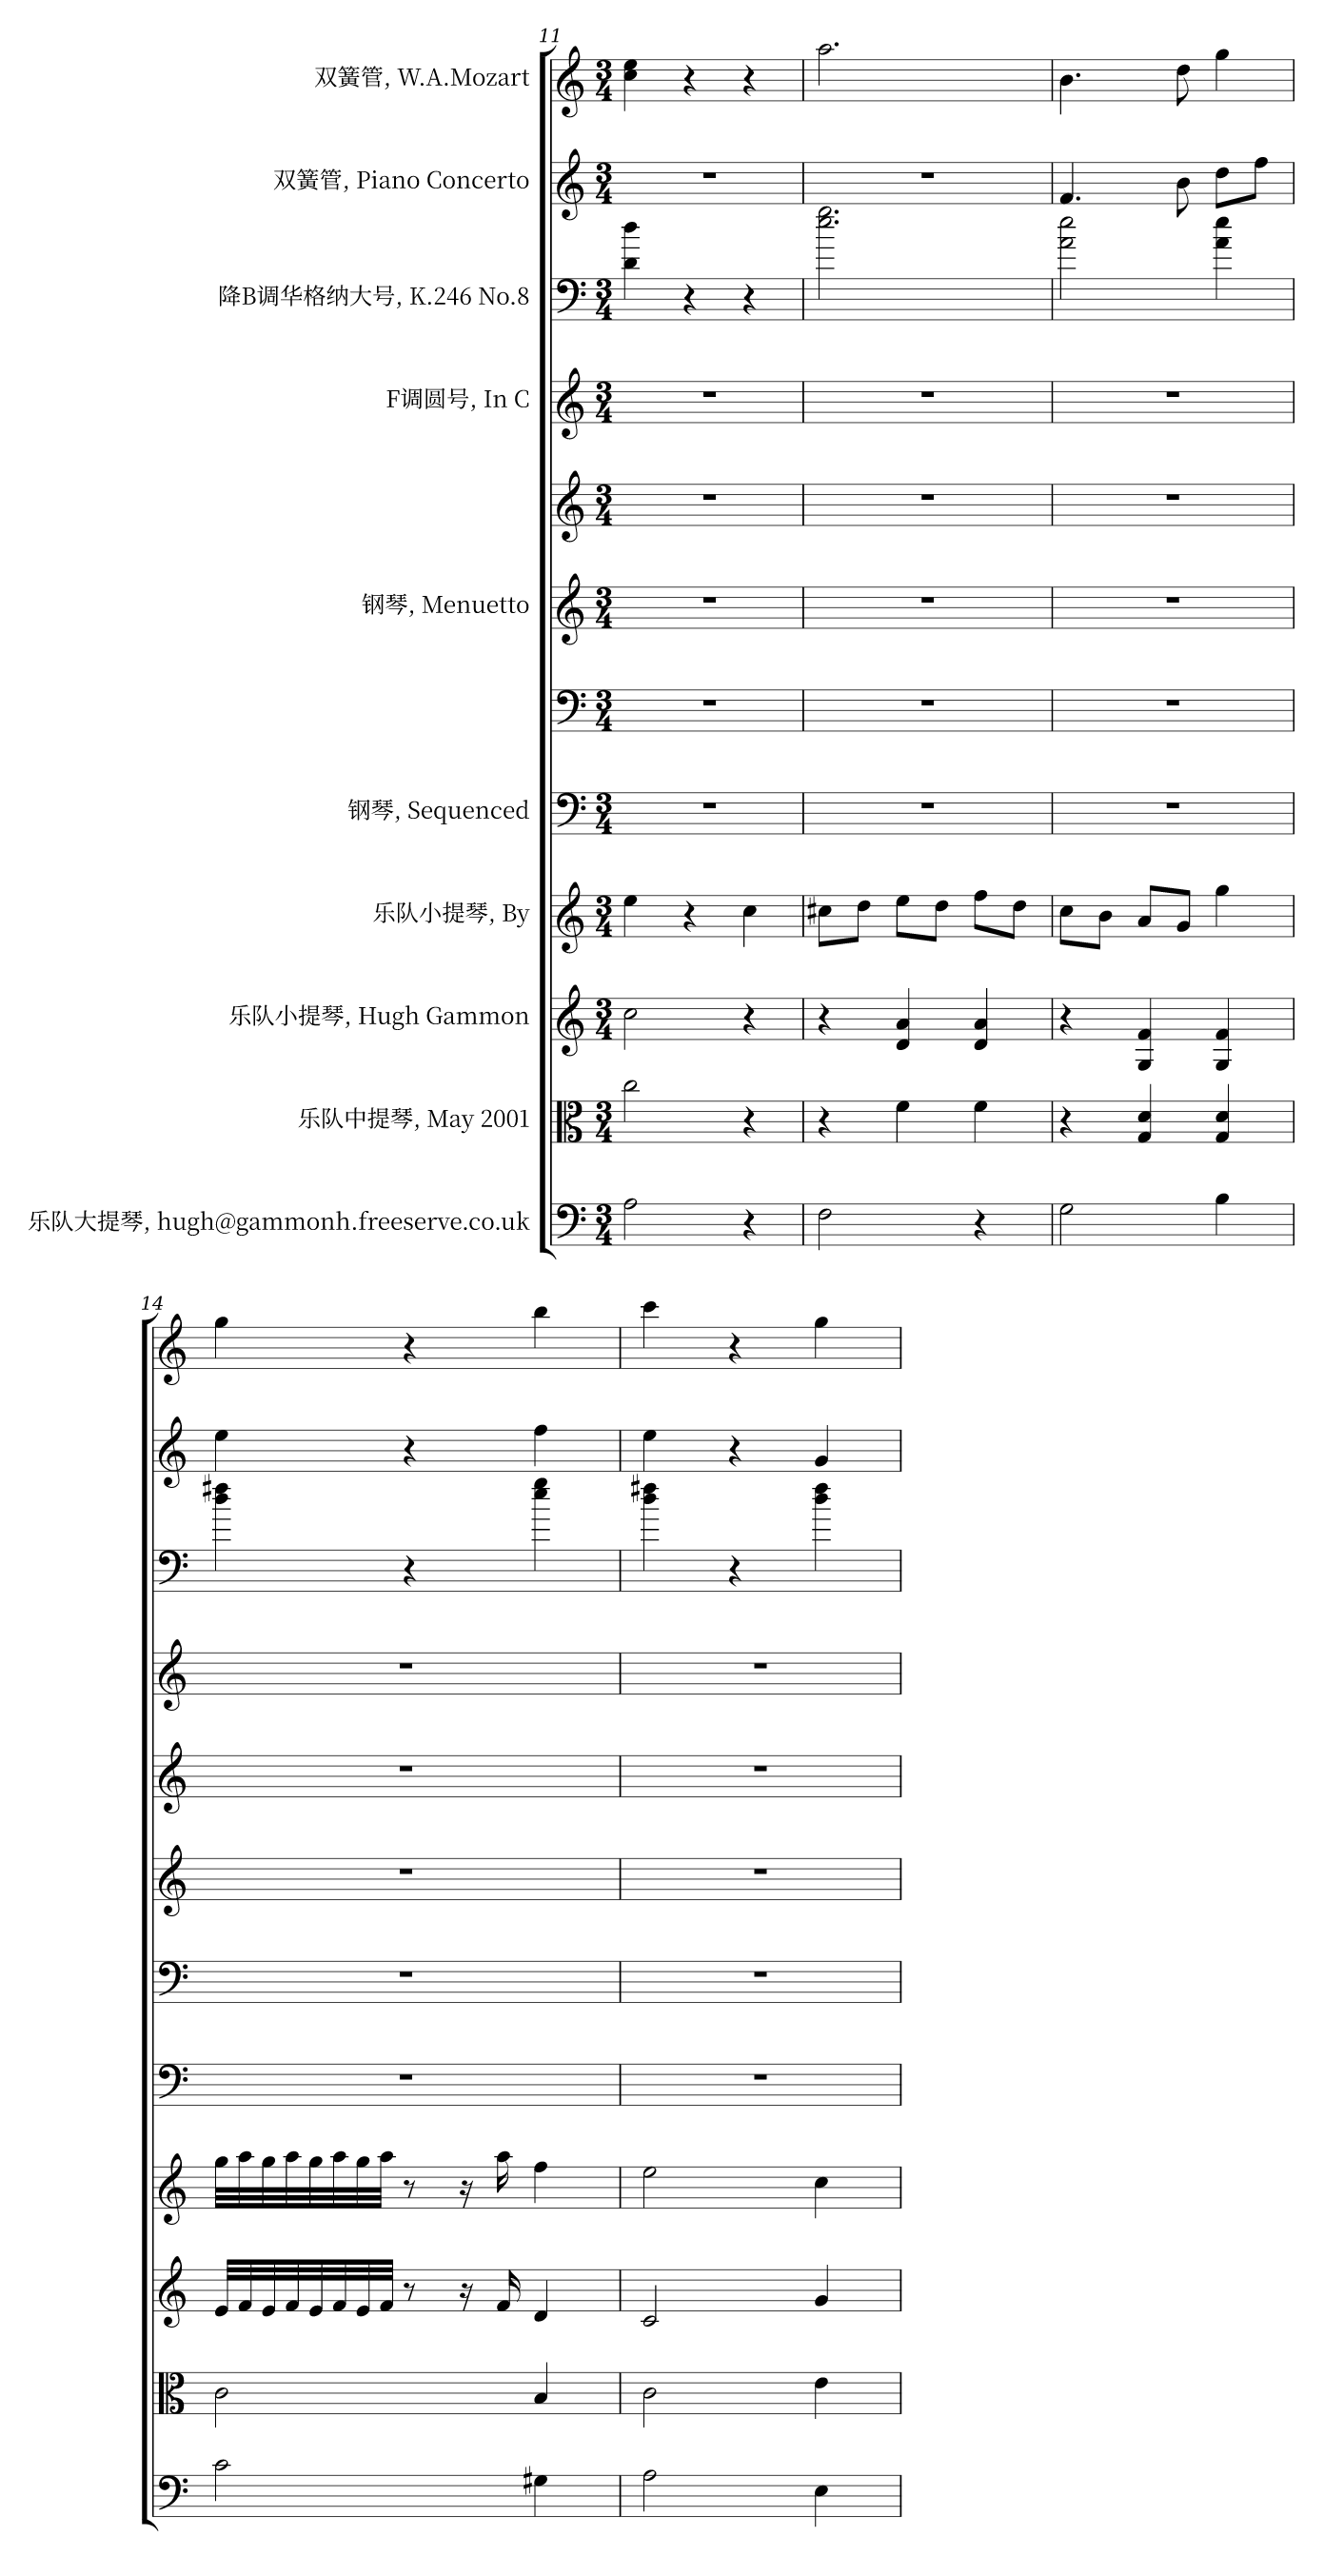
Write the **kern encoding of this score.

**kern	**kern	**kern	**kern	**kern	**kern	**kern	**kern	**kern	**kern	**kern	**kern
*part10	*part9	*part8	*part7	*part6	*part6	*part5	*part5	*part4	*part3	*part2	*part1
*staff12	*staff11	*staff10	*staff9	*staff8	*staff7	*staff6	*staff5	*staff4	*staff3	*staff2	*staff1
*I"乐队大提琴, hugh@gammonh.freeserve.co.uk	*I"乐队中提琴, May 2001	*I"乐队小提琴, Hugh Gammon	*I"乐队小提琴,         By	*I"钢琴, Sequenced	*	*I"钢琴, Menuetto	*	*I"F调圆号, In C	*I"降B调华格纳大号, K.246 No.8	*I"双簧管, Piano Concerto	*I"双簧管, W.A.Mozart
*clefF4	*clefC3	*clefG2	*clefG2	*clefF4	*clefF4	*clefG2	*clefG2	*clefG2	*clefF4	*clefG2	*clefG2
*	*	*	*	*	*	*	*	*ITrd4c7	*ITrd1c2	*	*
*k[]	*k[]	*k[]	*k[]	*k[]	*k[]	*k[]	*k[]	*k[b-]	*k[b-e-]	*k[]	*k[]
*M3/4	*M3/4	*M3/4	*M3/4	*M3/4	*M3/4	*M3/4	*M3/4	*M3/4	*M3/4	*M3/4	*M3/4
=11	=11	=11	=11	=11	=11	=11	=11	=11	=11	=11	=11
2A\	2cc\	2cc\	4ee\	2.r	2.r	2.r	2.r	2.r	4c\ 4cc\	2.r	4cc\ 4ee\
.	.	.	4r	.	.	.	.	.	4r	.	4r
4r	4r	4r	4cc\	.	.	.	.	.	4r	.	4r
=12	=12	=12	=12	=12	=12	=12	=12	=12	=12	=12	=12
2F\	4r	4r	8cc#X\L	2.r	2.r	2.r	2.r	2.r	2.dd\ 2.ff\	2.r	2.aa\
.	.	.	8dd\J	.	.	.	.	.	.	.	.
.	4f\	4d/ 4a/	8ee\L	.	.	.	.	.	.	.	.
.	.	.	8dd\J	.	.	.	.	.	.	.	.
4r	4f\	4d/ 4a/	8ff\L	.	.	.	.	.	.	.	.
.	.	.	8dd\J	.	.	.	.	.	.	.	.
=13	=13	=13	=13	=13	=13	=13	=13	=13	=13	=13	=13
2G\	4r	4r	8cc\L	2.r	2.r	2.r	2.r	2.r	2g\ 2dd\	4.f/	4.b\
.	.	.	8b\J	.	.	.	.	.	.	.	.
.	4G/ 4d/	4G/ 4f/	8a/L	.	.	.	.	.	.	.	.
.	.	.	8g/J	.	.	.	.	.	.	8b\	8dd\
4B\	4G/ 4d/	4G/ 4f/	4gg\	.	.	.	.	.	4g\ 4dd\	8dd\L	4gg\
.	.	.	.	.	.	.	.	.	.	8ff\J	.
!!LO:PB:g=z
=14	=14	=14	=14	=14	=14	=14	=14	=14	=14	=14	=14
2c\	2c\	32e/LLL	32gg\LLL	2.r	2.r	2.r	2.r	2.r	4cc\ 4een\	4ee\	4gg\
.	.	32f/	32aa\	.	.	.	.	.	.	.	.
.	.	32e/	32gg\	.	.	.	.	.	.	.	.
.	.	32f/	32aa\	.	.	.	.	.	.	.	.
.	.	32e/	32gg\	.	.	.	.	.	.	.	.
.	.	32f/	32aa\	.	.	.	.	.	.	.	.
.	.	32e/	32gg\	.	.	.	.	.	.	.	.
.	.	32f/JJJ	32aa\JJJ	.	.	.	.	.	.	.	.
.	.	8r	8r	.	.	.	.	.	4r	4r	4r
.	.	16r	16r	.	.	.	.	.	.	.	.
.	.	16f/	16aa\	.	.	.	.	.	.	.	.
4G#X\	4B/	4d/	4ff\	.	.	.	.	.	4dd\ 4ff\	4ff\	4bb\
=15	=15	=15	=15	=15	=15	=15	=15	=15	=15	=15	=15
2A\	2c\	2c/	2ee\	2.r	2.r	2.r	2.r	2.r	4cc\ 4een\	4ee\	4ccc\
.	.	.	.	.	.	.	.	.	4r	4r	4r
4E\	4e\	4g/	4cc\	.	.	.	.	.	4cc\ 4ee\	4g/	4gg\
=	=	=	=	=	=	=	=	=	=	=	=
*-	*-	*-	*-	*-	*-	*-	*-	*-	*-	*-	*-
